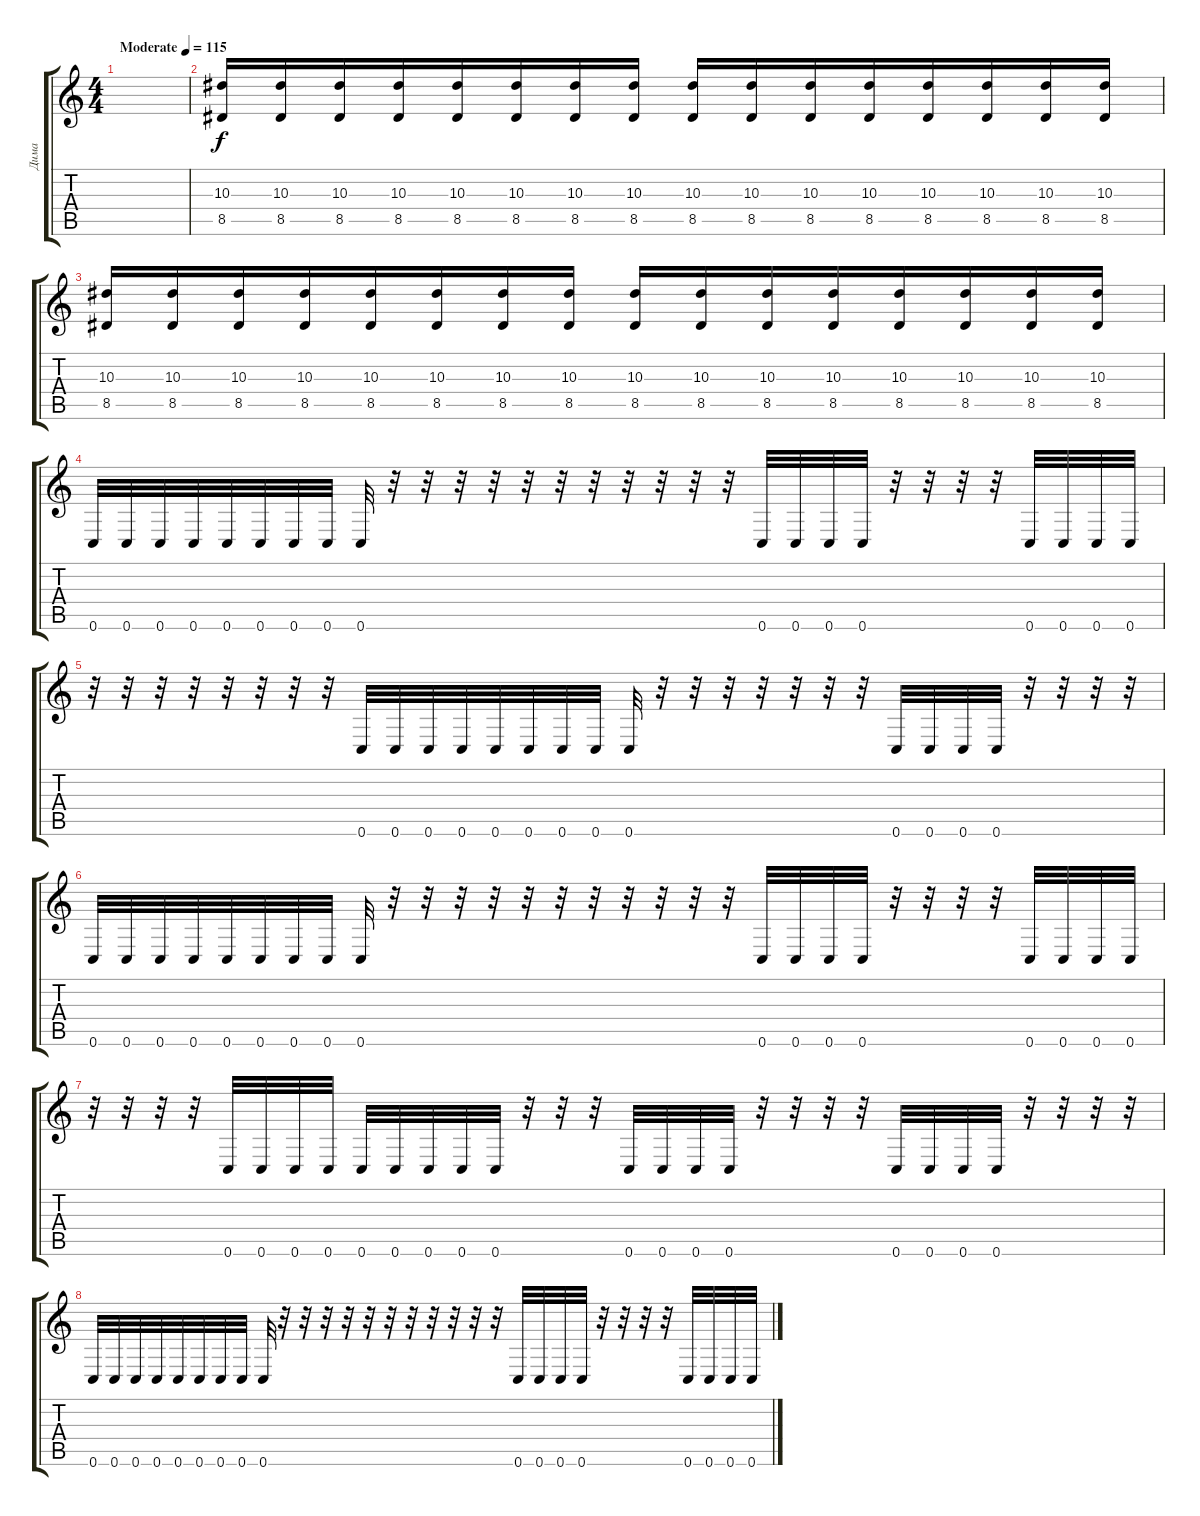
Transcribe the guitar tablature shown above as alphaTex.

\track ("Дима" "Дима") {instrument distortionguitar}
\staff {score tabs}
\tuning (D4 A3 F3 C3 G2 C2) {hide}
\ts (4 4)
\tempo (115 "Moderate")
\clef g2
\ks c
|
(10.3 8.5).16{beam merge} (10.3 8.5).16{beam merge} (10.3 8.5).16{beam merge} (10.3 8.5).16{beam merge} (10.3 8.5).16{beam merge} (10.3 8.5).16{beam merge} (10.3 8.5).16 (10.3 8.5).16 (10.3 8.5).16{beam merge} (10.3 8.5).16{beam merge} (10.3 8.5).16{beam merge} (10.3 8.5).16{beam merge} (10.3 8.5).16{beam merge} (10.3 8.5).16{beam merge} (10.3 8.5).16 (10.3 8.5).16 |
(10.3 8.5).16{beam merge} (10.3 8.5).16{beam merge} (10.3 8.5).16{beam merge} (10.3 8.5).16{beam merge} (10.3 8.5).16{beam merge} (10.3 8.5).16{beam merge} (10.3 8.5).16 (10.3 8.5).16 (10.3 8.5).16{beam merge} (10.3 8.5).16{beam merge} (10.3 8.5).16{beam merge} (10.3 8.5).16{beam merge} (10.3 8.5).16{beam merge} (10.3 8.5).16{beam merge} (10.3 8.5).16 (10.3 8.5).16 |
0.6.32 0.6.32 0.6.32 0.6.32 0.6.32 0.6.32 0.6.32 0.6.32 0.6.32 r.32 r.32 r.32 r.32 r.32 r.32 r.32 r.32 r.32 r.32 r.32 0.6.32 0.6.32 0.6.32 0.6.32 r.32 r.32 r.32 r.32 0.6.32 0.6.32 0.6.32 0.6.32 |
r.32 r.32 r.32 r.32 r.32 r.32 r.32 r.32 0.6.32 0.6.32 0.6.32 0.6.32 0.6.32 0.6.32 0.6.32 0.6.32 0.6.32 r.32 r.32 r.32 r.32 r.32 r.32 r.32 0.6.32 0.6.32 0.6.32 0.6.32 r.32 r.32 r.32 r.32 |
0.6.32 0.6.32 0.6.32 0.6.32 0.6.32 0.6.32 0.6.32 0.6.32 0.6.32 r.32 r.32 r.32 r.32 r.32 r.32 r.32 r.32 r.32 r.32 r.32 0.6.32 0.6.32 0.6.32 0.6.32 r.32 r.32 r.32 r.32 0.6.32 0.6.32 0.6.32 0.6.32 |
r.32 r.32 r.32 r.32 0.6.32 0.6.32 0.6.32 0.6.32 0.6.32 0.6.32 0.6.32 0.6.32 0.6.32 r.32 r.32 r.32 0.6.32 0.6.32 0.6.32 0.6.32 r.32 r.32 r.32 r.32 0.6.32 0.6.32 0.6.32 0.6.32 r.32 r.32 r.32 r.32 |
0.6.32 0.6.32 0.6.32 0.6.32 0.6.32 0.6.32 0.6.32 0.6.32 0.6.32 r.32 r.32 r.32 r.32 r.32 r.32 r.32 r.32 r.32 r.32 r.32 0.6.32 0.6.32 0.6.32 0.6.32 r.32 r.32 r.32 r.32 0.6.32 0.6.32 0.6.32 0.6.32
